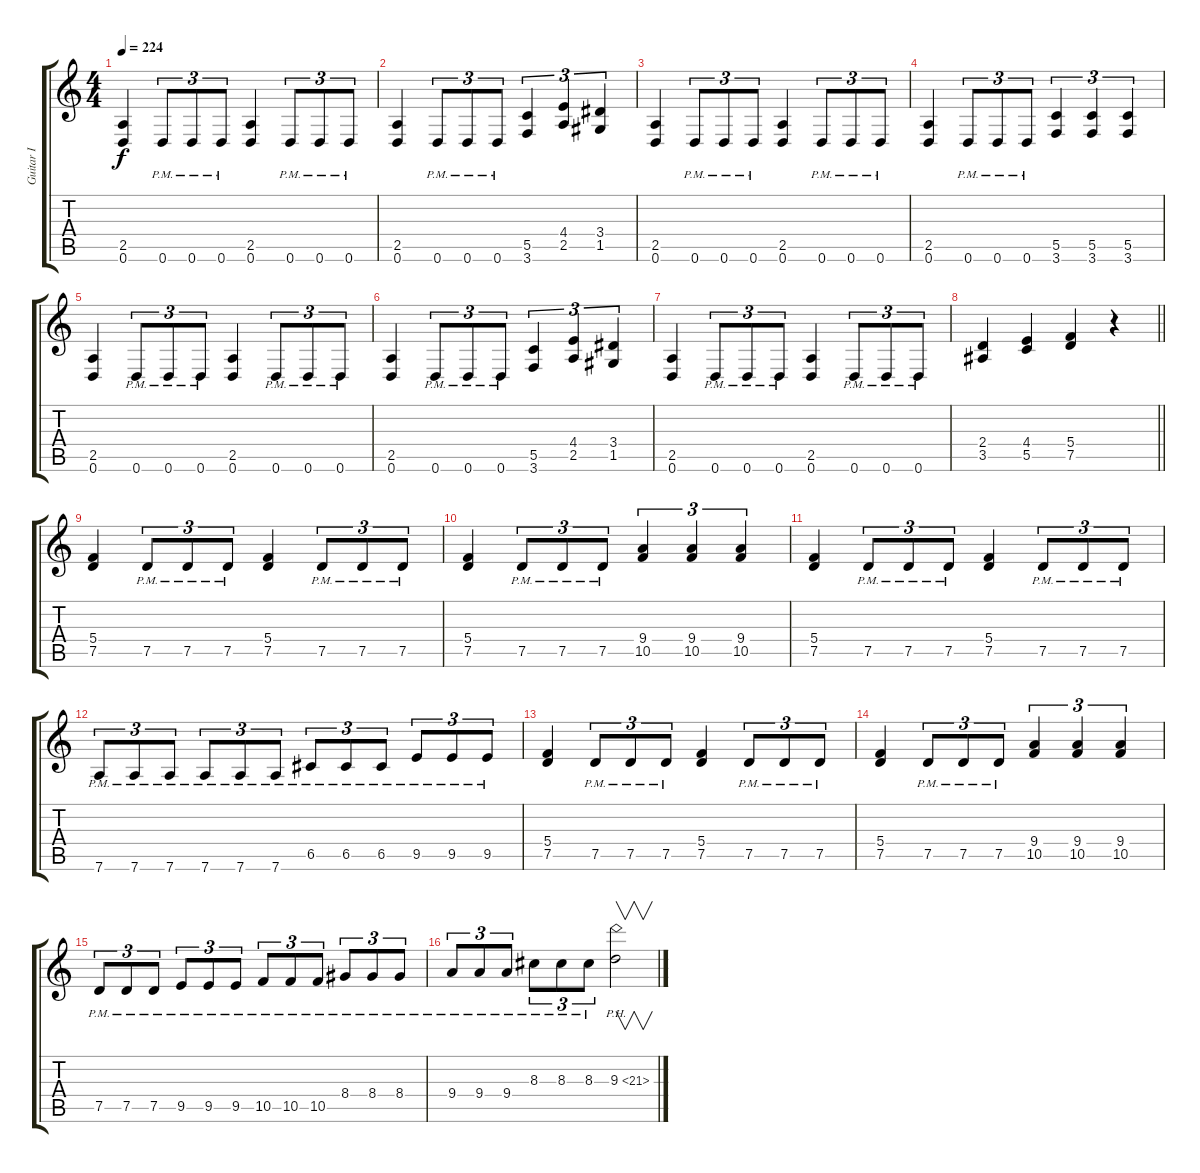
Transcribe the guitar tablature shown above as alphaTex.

\track ("Guitar I" "Guitar I") {mute instrument overdrivenguitar}
\staff {score tabs}
\tuning (D4 A3 F3 C3 G2 D2) {hide}
\ts (4 4)
\tempo 224
\clef g2
\ks c
(2.5 0.6).4{dy f instrument overdrivenguitar} 0.6{pm}.8{tu (3 2)} 0.6{pm}.8{tu (3 2)} 0.6{pm}.8{tu (3 2)} (2.5 0.6).4 0.6{pm}.8{tu (3 2)} 0.6{pm}.8{tu (3 2)} 0.6{pm}.8{tu (3 2)} |
(2.5 0.6).4 0.6{pm}.8{tu (3 2)} 0.6{pm}.8{tu (3 2)} 0.6{pm}.8{tu (3 2)} (5.5 3.6).4{tu (3 2)} (4.4 2.5).4{tu (3 2)} (3.4 1.5).4{tu (3 2)} |
(2.5 0.6).4 0.6{pm}.8{tu (3 2)} 0.6{pm}.8{tu (3 2)} 0.6{pm}.8{tu (3 2)} (2.5 0.6).4 0.6{pm}.8{tu (3 2)} 0.6{pm}.8{tu (3 2)} 0.6{pm}.8{tu (3 2)} |
(2.5 0.6).4 0.6{pm}.8{tu (3 2)} 0.6{pm}.8{tu (3 2)} 0.6{pm}.8{tu (3 2)} (5.5 3.6).4{tu (3 2)} (5.5 3.6).4{tu (3 2)} (5.5 3.6).4{tu (3 2)} |
(2.5 0.6).4 0.6{pm}.8{tu (3 2)} 0.6{pm}.8{tu (3 2)} 0.6{pm}.8{tu (3 2)} (2.5 0.6).4 0.6{pm}.8{tu (3 2)} 0.6{pm}.8{tu (3 2)} 0.6{pm}.8{tu (3 2)} |
(2.5 0.6).4 0.6{pm}.8{tu (3 2)} 0.6{pm}.8{tu (3 2)} 0.6{pm}.8{tu (3 2)} (5.5 3.6).4{tu (3 2)} (4.4 2.5).4{tu (3 2)} (3.4 1.5).4{tu (3 2)} |
(2.5 0.6).4 0.6{pm}.8{tu (3 2)} 0.6{pm}.8{tu (3 2)} 0.6{pm}.8{tu (3 2)} (2.5 0.6).4 0.6{pm}.8{tu (3 2)} 0.6{pm}.8{tu (3 2)} 0.6{pm}.8{tu (3 2)} |
\barLineRight lightlight
(2.4 3.5).4 (4.4 5.5).4 (5.4 7.5).4 r.4 |
(5.4 7.5).4 7.5{pm}.8{tu (3 2)} 7.5{pm}.8{tu (3 2)} 7.5{pm}.8{tu (3 2)} (5.4 7.5).4 7.5{pm}.8{tu (3 2)} 7.5{pm}.8{tu (3 2)} 7.5{pm}.8{tu (3 2)} |
(5.4 7.5).4 7.5{pm}.8{tu (3 2)} 7.5{pm}.8{tu (3 2)} 7.5{pm}.8{tu (3 2)} (9.4 10.5).4{tu (3 2)} (9.4 10.5).4{tu (3 2)} (9.4 10.5).4{tu (3 2)} |
(5.4 7.5).4 7.5{pm}.8{tu (3 2)} 7.5{pm}.8{tu (3 2)} 7.5{pm}.8{tu (3 2)} (5.4 7.5).4 7.5{pm}.8{tu (3 2)} 7.5{pm}.8{tu (3 2)} 7.5{pm}.8{tu (3 2)} |
7.6{pm}.8{tu (3 2)} 7.6{pm}.8{tu (3 2)} 7.6{pm}.8{tu (3 2)} 7.6{pm}.8{tu (3 2)} 7.6{pm}.8{tu (3 2)} 7.6{pm}.8{tu (3 2)} 6.5{pm}.8{tu (3 2)} 6.5{pm}.8{tu (3 2)} 6.5{pm}.8{tu (3 2)} 9.5{pm}.8{tu (3 2)} 9.5{pm}.8{tu (3 2)} 9.5{pm}.8{tu (3 2)} |
(5.4 7.5).4 7.5{pm}.8{tu (3 2)} 7.5{pm}.8{tu (3 2)} 7.5{pm}.8{tu (3 2)} (5.4 7.5).4 7.5{pm}.8{tu (3 2)} 7.5{pm}.8{tu (3 2)} 7.5{pm}.8{tu (3 2)} |
(5.4 7.5).4 7.5{pm}.8{tu (3 2)} 7.5{pm}.8{tu (3 2)} 7.5{pm}.8{tu (3 2)} (9.4 10.5).4{tu (3 2)} (9.4 10.5).4{tu (3 2)} (9.4 10.5).4{tu (3 2)} |
7.5{pm}.8{tu (3 2)} 7.5{pm}.8{tu (3 2)} 7.5{pm}.8{tu (3 2)} 9.5{pm}.8{tu (3 2)} 9.5{pm}.8{tu (3 2)} 9.5{pm}.8{tu (3 2)} 10.5{pm}.8{tu (3 2)} 10.5{pm}.8{tu (3 2)} 10.5{pm}.8{tu (3 2)} 8.4{pm}.8{tu (3 2)} 8.4{pm}.8{tu (3 2)} 8.4{pm}.8{tu (3 2)} |
9.4{pm}.8{tu (3 2)} 9.4{pm}.8{tu (3 2)} 9.4{pm}.8{tu (3 2)} 8.3{pm}.8{tu (3 2)} 8.3{pm}.8{tu (3 2)} 8.3{pm}.8{tu (3 2)} 9.3{ph 12}.2{v}
